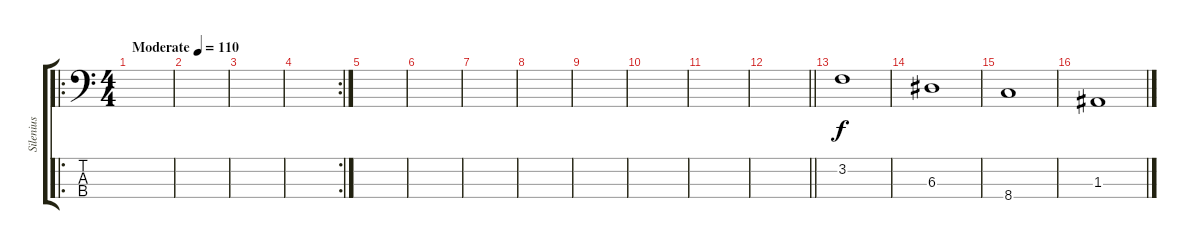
\track ("Silenius" "Silenius") {instrument electricbassfinger}
\staff {score tabs}
\tuning (G2 D2 A1 E1) {hide}
\ro
\ts (4 4)
\tempo (110 "Moderate")
\clef f4
\ks c
|
|
|
\rc 2
|
|
|
|
|
|
|
|
\barLineRight lightlight
|
3.2.1 |
6.3.1 |
8.4.1 |
1.3.1
